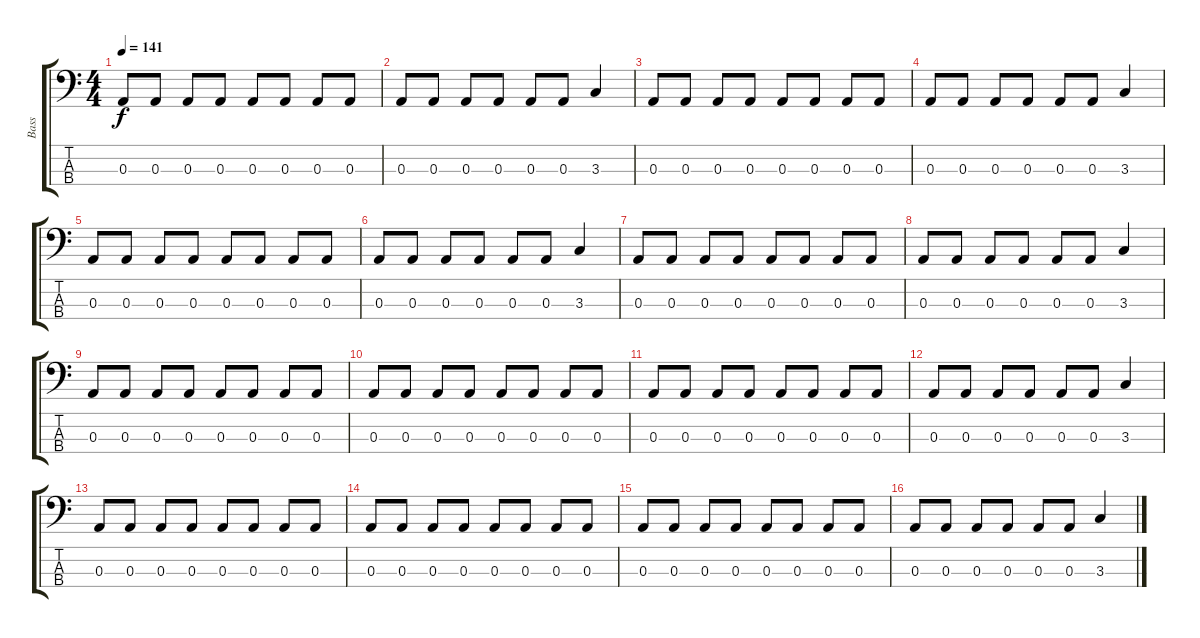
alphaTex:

\track ("Bass" "Bass") {instrument electricbassfinger}
\staff {score tabs}
\tuning (G2 D2 A1 E1) {hide}
\ts (4 4)
\tempo 141
\clef f4
\ks c
0.3.8{dy f instrument electricbassfinger} 0.3.8 0.3.8 0.3.8 0.3.8 0.3.8 0.3.8 0.3.8 |
0.3.8 0.3.8 0.3.8 0.3.8 0.3.8 0.3.8 3.3.4 |
0.3.8 0.3.8 0.3.8 0.3.8 0.3.8 0.3.8 0.3.8 0.3.8 |
0.3.8 0.3.8 0.3.8 0.3.8 0.3.8 0.3.8 3.3.4 |
0.3.8 0.3.8 0.3.8 0.3.8 0.3.8 0.3.8 0.3.8 0.3.8 |
0.3.8 0.3.8 0.3.8 0.3.8 0.3.8 0.3.8 3.3.4 |
0.3.8 0.3.8 0.3.8 0.3.8 0.3.8 0.3.8 0.3.8 0.3.8 |
0.3.8 0.3.8 0.3.8 0.3.8 0.3.8 0.3.8 3.3.4 |
0.3.8 0.3.8 0.3.8 0.3.8 0.3.8 0.3.8 0.3.8 0.3.8 |
0.3.8 0.3.8 0.3.8 0.3.8 0.3.8 0.3.8 0.3.8 0.3.8 |
0.3.8 0.3.8 0.3.8 0.3.8 0.3.8 0.3.8 0.3.8 0.3.8 |
0.3.8 0.3.8 0.3.8 0.3.8 0.3.8 0.3.8 3.3.4 |
0.3.8 0.3.8 0.3.8 0.3.8 0.3.8 0.3.8 0.3.8 0.3.8 |
0.3.8 0.3.8 0.3.8 0.3.8 0.3.8 0.3.8 0.3.8 0.3.8 |
0.3.8 0.3.8 0.3.8 0.3.8 0.3.8 0.3.8 0.3.8 0.3.8 |
0.3.8 0.3.8 0.3.8 0.3.8 0.3.8 0.3.8 3.3.4
